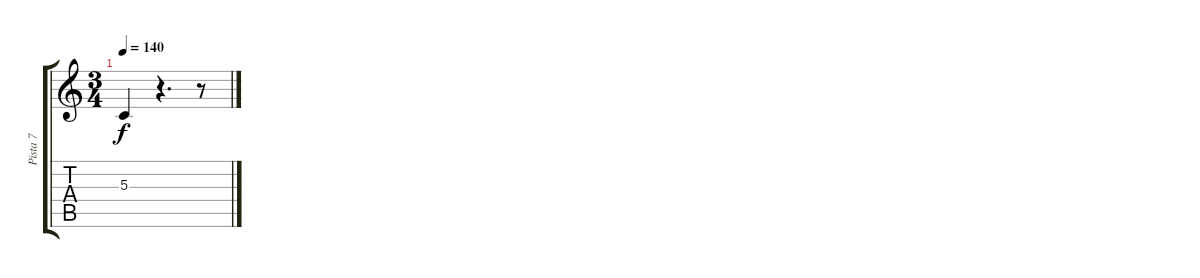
\track ("Pista 7" "Pista 7") {instrument choiraahs}
\staff {score tabs}
\tuning (E4 B3 G3 D3 A2 E2) {hide}
\ts (3 4)
\tempo 140
\clef g2
\ks c
5.3{t}.4{dy f} r.4{d} r.8
